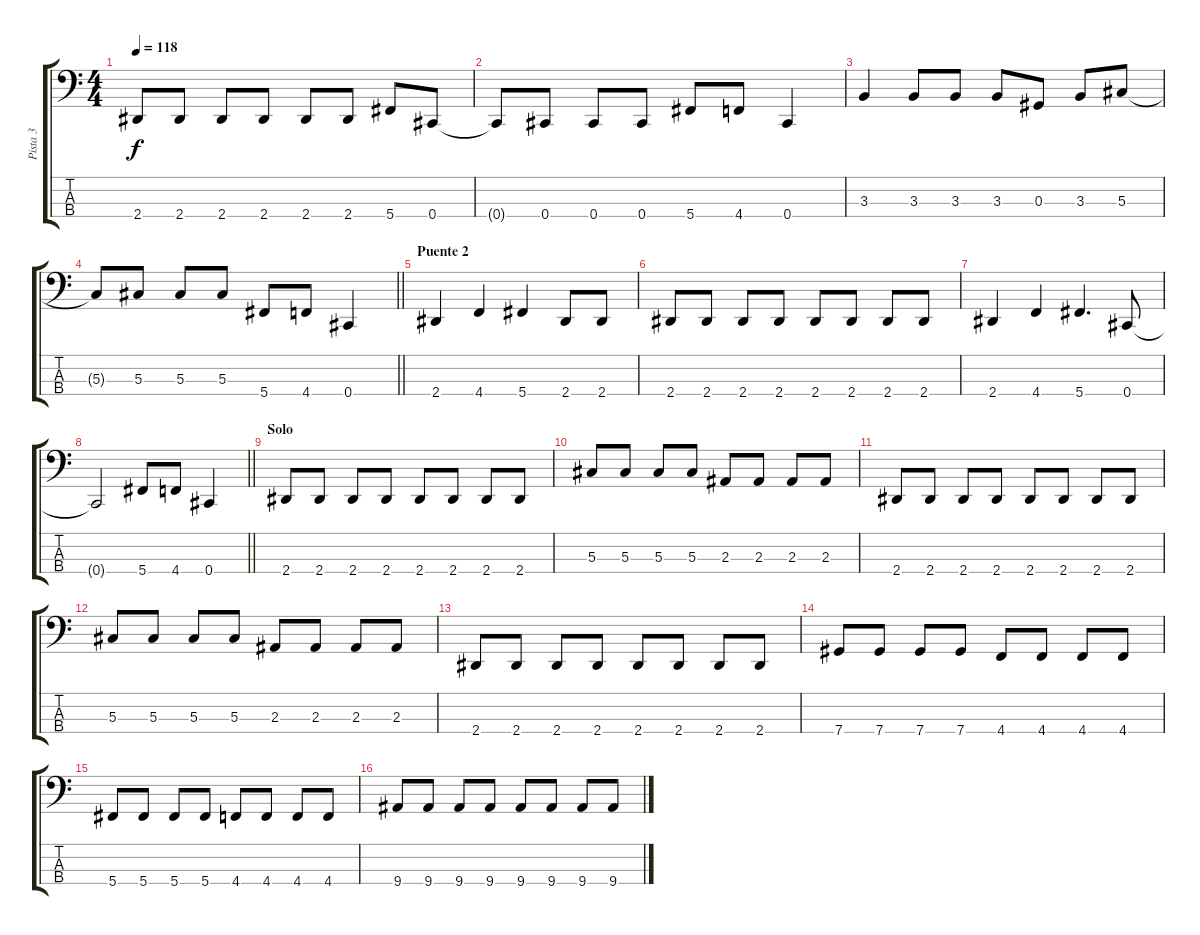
\track ("Pista 3" "Pista 3") {instrument electricbasspick}
\staff {score tabs}
\tuning (Gb2 Db2 Ab1 Db1) {hide}
\ts (4 4)
\tempo 118
\clef f4
\ks c
2.4.8{dy f} 2.4.8 2.4.8 2.4.8 2.4.8 2.4.8 5.4.8 0.4.8 |
0.4{t}.8 0.4.8 0.4.8 0.4.8 5.4.8 4.4.8 0.4.4 |
3.3.4 3.3.8 3.3.8 3.3.8 0.3.8 3.3.8 5.3.8 |
\barLineRight lightlight
5.3{t}.8 5.3.8 5.3.8 5.3.8 5.4.8 4.4.8 0.4.4 |
\section ("" "Puente 2")
2.4.4 4.4.4 5.4.4 2.4.8 2.4.8 |
2.4.8 2.4.8 2.4.8 2.4.8 2.4.8 2.4.8 2.4.8 2.4.8 |
2.4.4 4.4.4 5.4.4{d} 0.4.8 |
\barLineRight lightlight
0.4{t}.2 5.4.8 4.4.8 0.4.4 |
\section ("" "Solo")
2.4.8 2.4.8 2.4.8 2.4.8 2.4.8 2.4.8 2.4.8 2.4.8 |
5.3.8 5.3.8 5.3.8 5.3.8 2.3.8 2.3.8 2.3.8 2.3.8 |
2.4.8 2.4.8 2.4.8 2.4.8 2.4.8 2.4.8 2.4.8 2.4.8 |
5.3.8 5.3.8 5.3.8 5.3.8 2.3.8 2.3.8 2.3.8 2.3.8 |
2.4.8 2.4.8 2.4.8 2.4.8 2.4.8 2.4.8 2.4.8 2.4.8 |
7.4.8 7.4.8 7.4.8 7.4.8 4.4.8 4.4.8 4.4.8 4.4.8 |
5.4.8 5.4.8 5.4.8 5.4.8 4.4.8 4.4.8 4.4.8 4.4.8 |
9.4.8 9.4.8 9.4.8 9.4.8 9.4.8 9.4.8 9.4.8 9.4.8
